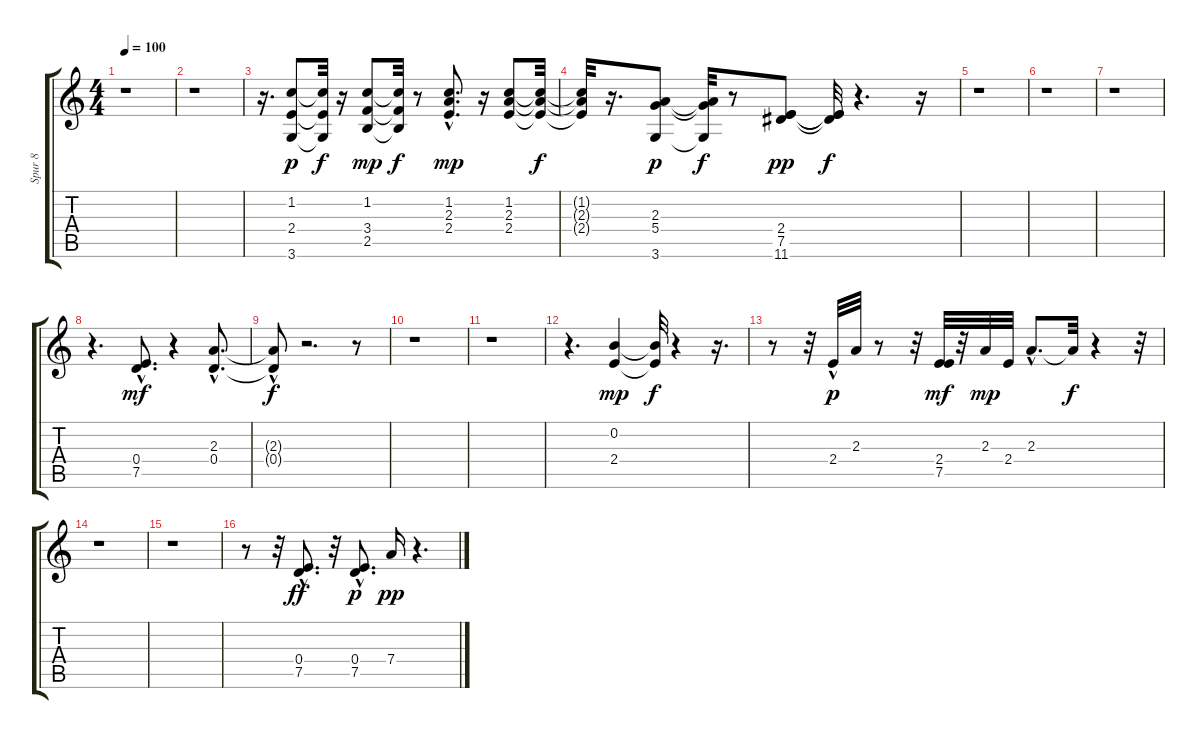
\track ("Spur 8" "Spur 8") {instrument electricguitarclean}
\staff {score tabs}
\tuning (E4 B3 G3 D3 A2 E2) {hide}
\ts (4 4)
\tempo 100
\clef g2
\ks c
r.1{dy p} |
r.1 |
r.16{d} (1.2 2.4 3.6).8 (1.2{t} 2.4{t} 3.6{t}).32{dy f} r.16 (1.2 3.4 2.5).8{dy mp} (1.2{t} 3.4{t} 2.5{t}).32{dy f} r.8 (1.2{hac} 2.3{hac} 2.4{hac}).8{d dy mp} r.16 (1.2 2.3 2.4).8 (1.2{t} 2.3{t} 2.4{t}).32{dy f} |
(1.2{t} 2.3{t} 2.4{t}).32 r.16{d} (2.3 5.4 3.6).8{dy p} (2.3{t} 5.4{t} 3.6{t}).32{dy f} r.8 (2.4 7.5 11.6).8{dy pp} (2.4{t} 7.5{t} 11.6{t}).32{dy f} r.4{d} r.16 |
r.1 |
r.1 |
r.1 |
r.4{d} (0.4{hac} 7.5{hac}).8{d dy mf} r.4 (2.3{hac} 0.4{hac}).8{d} |
(2.3{hac t} 0.4{t}).8{dy f} r.2{d} r.8 |
r.1 |
r.1 |
r.4{d} (0.2 2.4).4{dy mp} (0.2{t} 2.4{t}).32{dy f} r.4 r.16{d} |
r.8 r.32 2.4{hac}.32{dy p} 2.3.32 r.8 r.32 (2.4 7.5).32{dy mf} r.32 2.3.32{dy mp} 2.4.32 2.3{hac}.8{d} 2.3{t}.32{dy f} r.4 r.32 |
r.1 |
r.1 |
r.8 r.32 (0.4{hac} 7.5{hac}).8{d dy ff} r.32 (0.4{hac} 7.5).8{d dy p} 7.4.16{dy pp} r.4{d}
